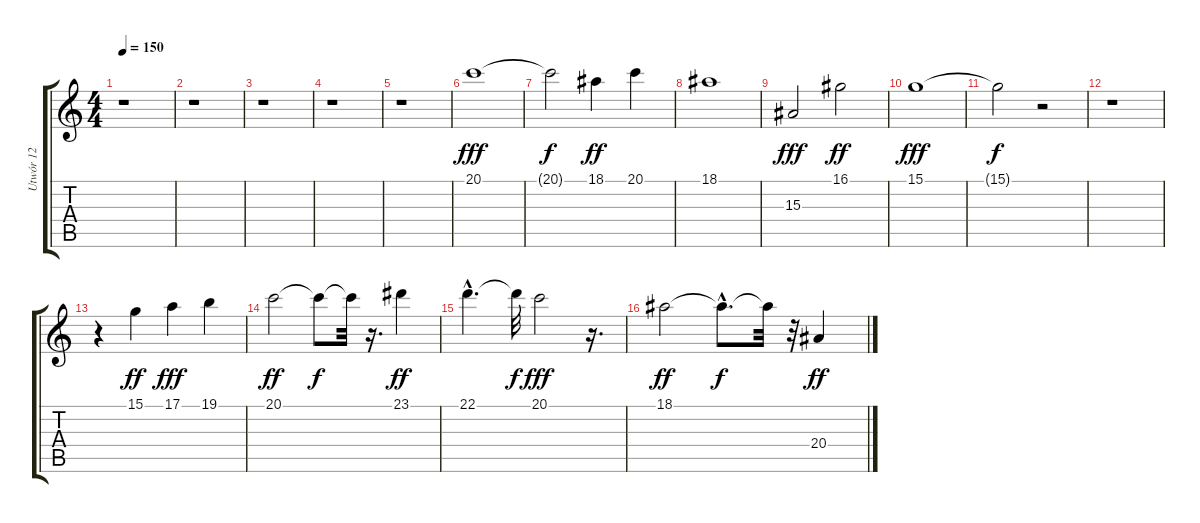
\track ("Utwór 12" "Utwór 12") {instrument whistle}
\staff {score tabs}
\tuning (E4 B3 G3 D3 A2 E2) {hide}
\ts (4 4)
\tempo 150
\clef g2
\ks c
r.1{dy f} |
r.1 |
r.1 |
r.1 |
r.1 |
20.1.1{dy fff} |
20.1{t}.2{dy f} 18.1.4{dy ff} 20.1.4 |
18.1.1 |
15.3.2{dy fff} 16.1.2{dy ff} |
15.1.1{dy fff} |
15.1{t}.2{dy f} r.2 |
r.1 |
r.4 15.1.4{dy ff} 17.1.4{dy fff} 19.1.4 |
20.1.2{dy ff} 20.1{t}.8{dy f} 20.1{t}.32 r.16{d} 23.1.4{dy ff} |
22.1{hac}.4{d} 22.1{t}.32{dy f} 20.1.2{dy fff} r.16{d} |
18.1.2{dy ff} 18.1{hac t}.8{d dy f} 18.1{t}.32 r.32 20.4.4{dy ff}
